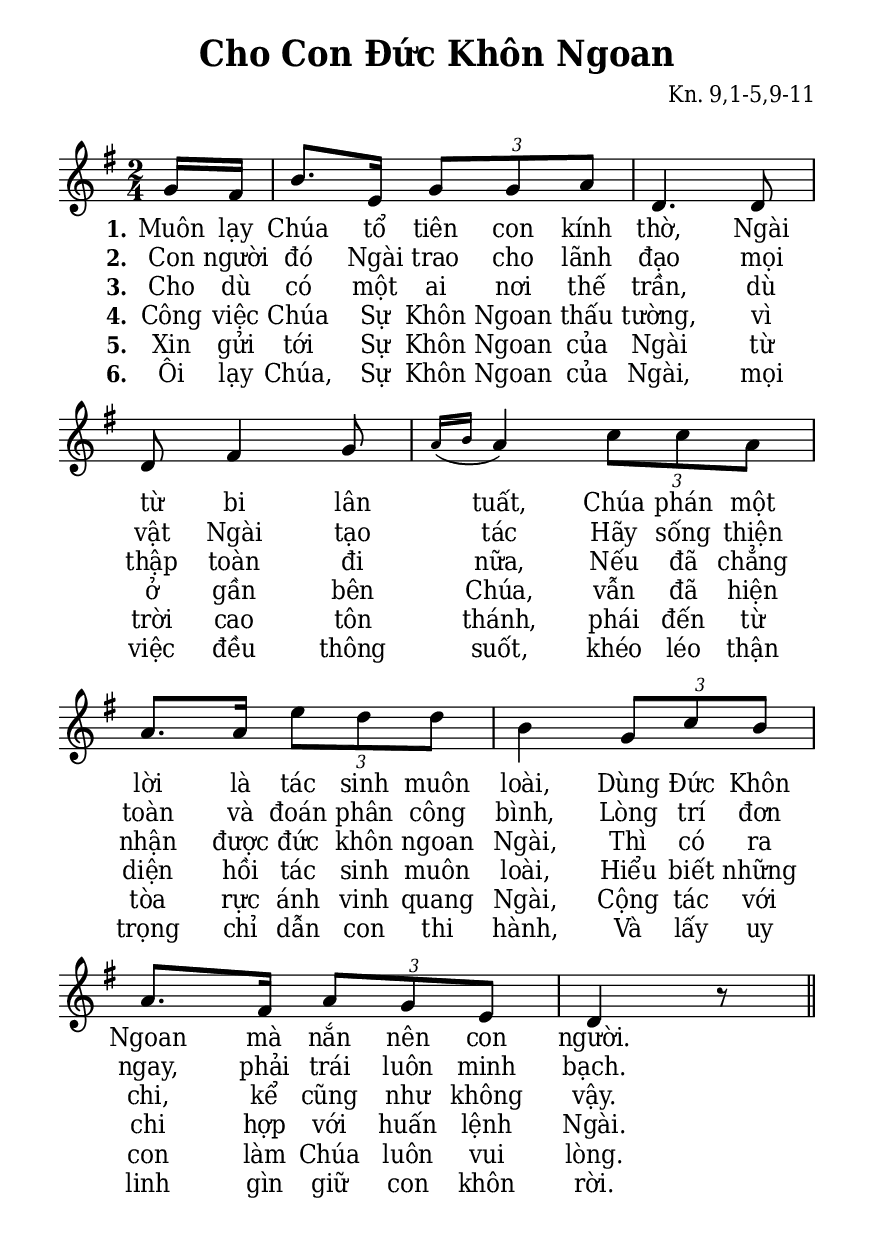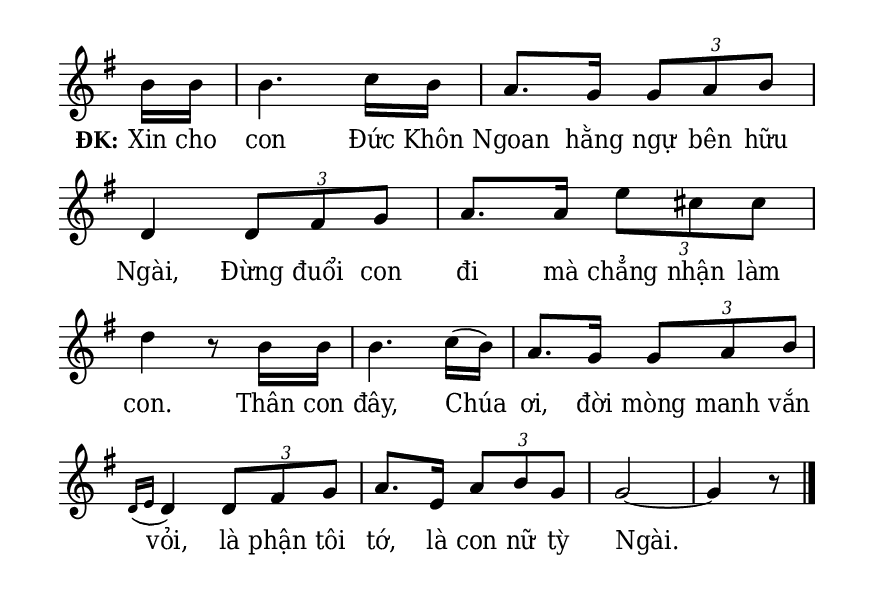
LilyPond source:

% Cài đặt chung\
\version "2.22.1"
\include "english.ly"

\header {
  title = "Cho Con Đức Khôn Ngoan"
  composer = "Kn. 9,1-5,9-11"
  %arranger = "Lm. Kim Long"
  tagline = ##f
}

% Nhạc phiên khúc
nhacPhienKhucSop = \relative c'' {
  \partial 8 g16 fs |
  b8. e,16 \tuplet 3/2 { g8 g a } |
  d,4. d8 |
  d fs4 g8 |
  \slashedGrace { a16 (b } a4) \tuplet 3/2 { c8 c a } |
  a8. a16 \tuplet 3/2 { e'8 d d } |
  b4 \tuplet 3/2 { g8 c b } |
  a8. fs16 \tuplet 3/2 { a8 g e } |
  d4 r8 \bar "||" \break
  
  b'16 b |
  b4. c16 b |
  a8. g16 \tuplet 3/2 { g8 a b } |
  d,4 \tuplet 3/2 { d8 fs g } |
  a8. a16 \tuplet 3/2 { e'8 cs cs } |
  d4 r8 b16 b |
  b4. c16 (b) |
  a8. g16 \tuplet 3/2 { g8 a b } |
  \slashedGrace { d,16 (e } d4) \tuplet 3/2 { d8 fs g } |
  a8. e16 \tuplet 3/2 { a8 b g } |
  g2 ~ |
  g4 r8 \bar "|."
}

nhacPhienKhucAlto = \relative c' {
  
}

% Lời phiên khúc
loiPhienKhucSop = \lyrics {
  <<
    {
      \set stanza = "1."
      Muôn lạy Chúa tổ tiên con kính thờ,
      Ngài từ bi lân tuất,
      Chúa phán một lời là tác sinh muôn loài,
      Dùng Đức Khôn Ngoan mà nắn nên con người.
    }
    \new Lyrics {
	    \set associatedVoice = "beSop"
	    \set stanza = "2."
	    Con người đó Ngài trao cho
	    lãnh đạo mọi vật Ngài tạo tác
	    Hãy sống thiện toàn và đoán phân công bình,
	    Lòng trí đơn ngay, phải trái luôn minh bạch.
    }
    \new Lyrics {
	    \set associatedVoice = "beSop"
	    \set stanza = "3."
	    Cho dù có một ai nơi thế trần,
	    dù thập toàn đi nữa,
	    Nếu đã chẳng nhận được đức khôn ngoan Ngài,
	    Thì có ra chi, kể cũng như không vậy.
    }
    \new Lyrics {
	    \set associatedVoice = "beSop"
	    \set stanza = "4."
	    Công việc Chúa Sự Khôn Ngoan thấu tường,
	    vì ở gần bên Chúa,
	    vẫn đã hiện diện hồi tác sinh muôn loài,
	    Hiểu biết những chi hợp với huấn lệnh Ngài.
    }
    \new Lyrics {
	    \set associatedVoice = "beSop"
	    \set stanza = "5."
	    Xin gửi tới Sự Khôn Ngoan của Ngài
	    từ trời cao tôn thánh,
	    phái đến từ tòa rực ánh vinh quang Ngài,
	    Cộng tác với con làm Chúa luôn vui lòng.
    }
    \new Lyrics {
	    \set associatedVoice = "beSop"
	    \set stanza = "6."
	    Ôi lạy Chúa, Sự Khôn Ngoan của Ngài,
	    mọi việc đều thông suốt,
	    khéo léo thận trọng chỉ dẫn con thi hành,
	    Và lấy uy linh gìn giữ con khôn rời.
    }
  >>
  \set stanza = "ĐK:"
  Xin cho con Đức Khôn Ngoan hằng ngự bên hữu Ngài,
  Đừng đuổi con đi mà chẳng nhận làm con.
  Thân con đây, Chúa ơi, đời mòng manh vắn vỏi,
  là phận tôi tớ, là con nữ tỳ Ngài.
}

% Dàn trang
\paper {
  #(set-paper-size "a5")
  top-margin = 5\mm
  bottom-margin = 5\mm
  left-margin = 10\mm
  right-margin = 10\mm
  indent = #0
  #(define fonts
	 (make-pango-font-tree "Deja Vu Serif Condensed"
	 		       "Deja Vu Serif Condensed"
			       "Deja Vu Serif Condensed"
			       (/ 20 20)))
  print-page-number = ##f
  system-system-spacing = #'((basic-distance . 0.1) (padding . 2))
}

TongNhip = {
  \key g \major \time 2/4
  \set Timing.beamExceptions = #'()
  \set Timing.baseMoment = #(ly:make-moment 1/4)
}

% Đổi kích thước nốt cho bè phụ
notBePhu =
#(define-music-function (font-size music) (number? ly:music?)
   (for-some-music
     (lambda (m)
       (if (music-is-of-type? m 'rhythmic-event)
           (begin
             (set! (ly:music-property m 'tweaks)
                   (cons `(font-size . ,font-size)
                         (ly:music-property m 'tweaks)))
             #t)
           #f))
     music)
   music)

\score {
  \new ChoirStaff <<
    \new Staff \with {
        \consists "Merge_rests_engraver"
        printPartCombineTexts = ##f
      }
      <<
      \new Voice \TongNhip \partCombine 
        \nhacPhienKhucSop
        \notBePhu -3 { \nhacPhienKhucAlto }
      \new NullVoice = beSop \nhacPhienKhucSop
      \new Lyrics \lyricsto beSop \loiPhienKhucSop
      >>
  >>
  \layout {
    %\override Staff.TimeSignature.transparent = ##t
    \override Lyrics.LyricSpace.minimum-distance = #0.8
    \override Score.BarNumber.break-visibility = ##(#f #f #f)
    \override Score.SpacingSpanner.uniform-stretching = ##t
  } 
}
